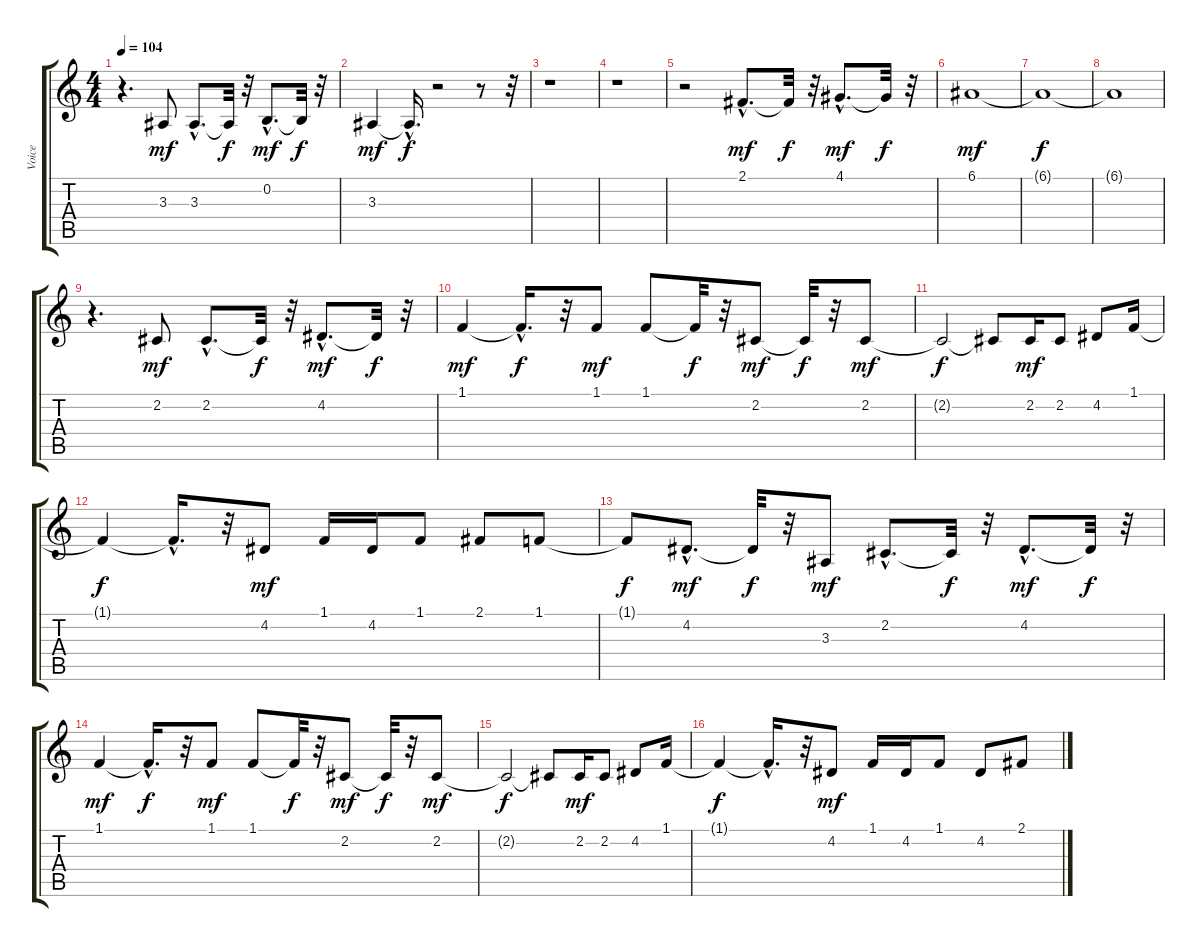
\track ("Voice" "Voice") {instrument clarinet}
\staff {score tabs}
\tuning (E4 B3 G3 D3 A2 E2) {hide}
\ts (4 4)
\tempo 104
\clef g2
\ks c
r.4{d dy f} 3.3.8{dy mf} 3.3{hac}.8{d} 3.3{t}.32{dy f} r.32 0.2{hac}.8{d dy mf} 0.2{t}.32{dy f} r.32 |
3.3.4{dy mf} 3.3{hac t}.16{d dy f} r.2 r.8 r.32 |
r.1 |
r.1 |
r.2 2.1{hac}.8{d dy mf} 2.1{t}.32{dy f} r.32 4.1{hac}.8{d dy mf} 4.1{t}.32{dy f} r.32 |
6.1.1{dy mf} |
6.1{t}.1{dy f} |
6.1{t}.1 |
r.4{d} 2.2.8{dy mf} 2.2{hac}.8{d} 2.2{t}.32{dy f} r.32 4.2{hac}.8{d dy mf} 4.2{t}.32{dy f} r.32 |
1.1.4{dy mf} 1.1{hac t}.16{d dy f} r.32 1.1.8{dy mf} 1.1.8 1.1{t}.32{dy f} r.32 2.2.8{dy mf} 2.2{t}.32{dy f} r.32 2.2.8{dy mf} |
2.2{t}.2{dy f} 2.2{t}.8 2.2.16{dy mf} 2.2.8 4.2.8 1.1.16 |
1.1{t}.4{dy f} 1.1{hac t}.16{d} r.32 4.2.8{dy mf} 1.1.16 4.2.16 1.1.8 2.1.8 1.1.8 |
1.1{t}.8{dy f} 4.2{hac}.8{d dy mf} 4.2{t}.32{dy f} r.32 3.3.8{dy mf} 2.2{hac}.8{d} 2.2{t}.32{dy f} r.32 4.2{hac}.8{d dy mf} 4.2{t}.32{dy f} r.32 |
1.1.4{dy mf} 1.1{hac t}.16{d dy f} r.32 1.1.8{dy mf} 1.1.8 1.1{t}.32{dy f} r.32 2.2.8{dy mf} 2.2{t}.32{dy f} r.32 2.2.8{dy mf} |
2.2{t}.2{dy f} 2.2{t}.8 2.2.16{dy mf} 2.2.8 4.2.8 1.1.16 |
1.1{t}.4{dy f} 1.1{hac t}.16{d} r.32 4.2.8{dy mf} 1.1.16 4.2.16 1.1.8 4.2.8 2.1.8
